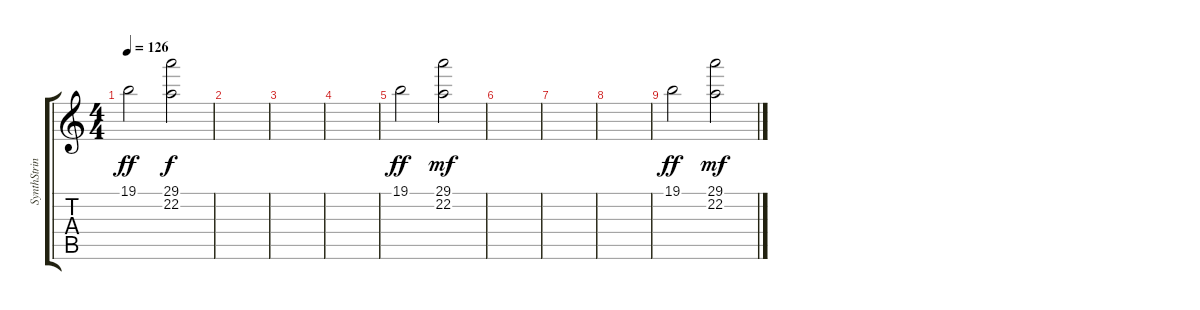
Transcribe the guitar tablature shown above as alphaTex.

\track ("SynthStrings 1" "SynthStrin") {instrument synthstrings1}
\staff {score tabs}
\tuning (E4 B3 G3 D3 A2 E2) {hide}
\ts (4 4)
\tempo 126
\clef g2
\ks c
19.1.2{dy ff} (29.1 22.2).2{dy f} |
|
|
|
19.1.2{dy ff} (29.1 22.2).2{dy mf} |
|
|
|
19.1.2{dy ff} (29.1 22.2).2{dy mf}
